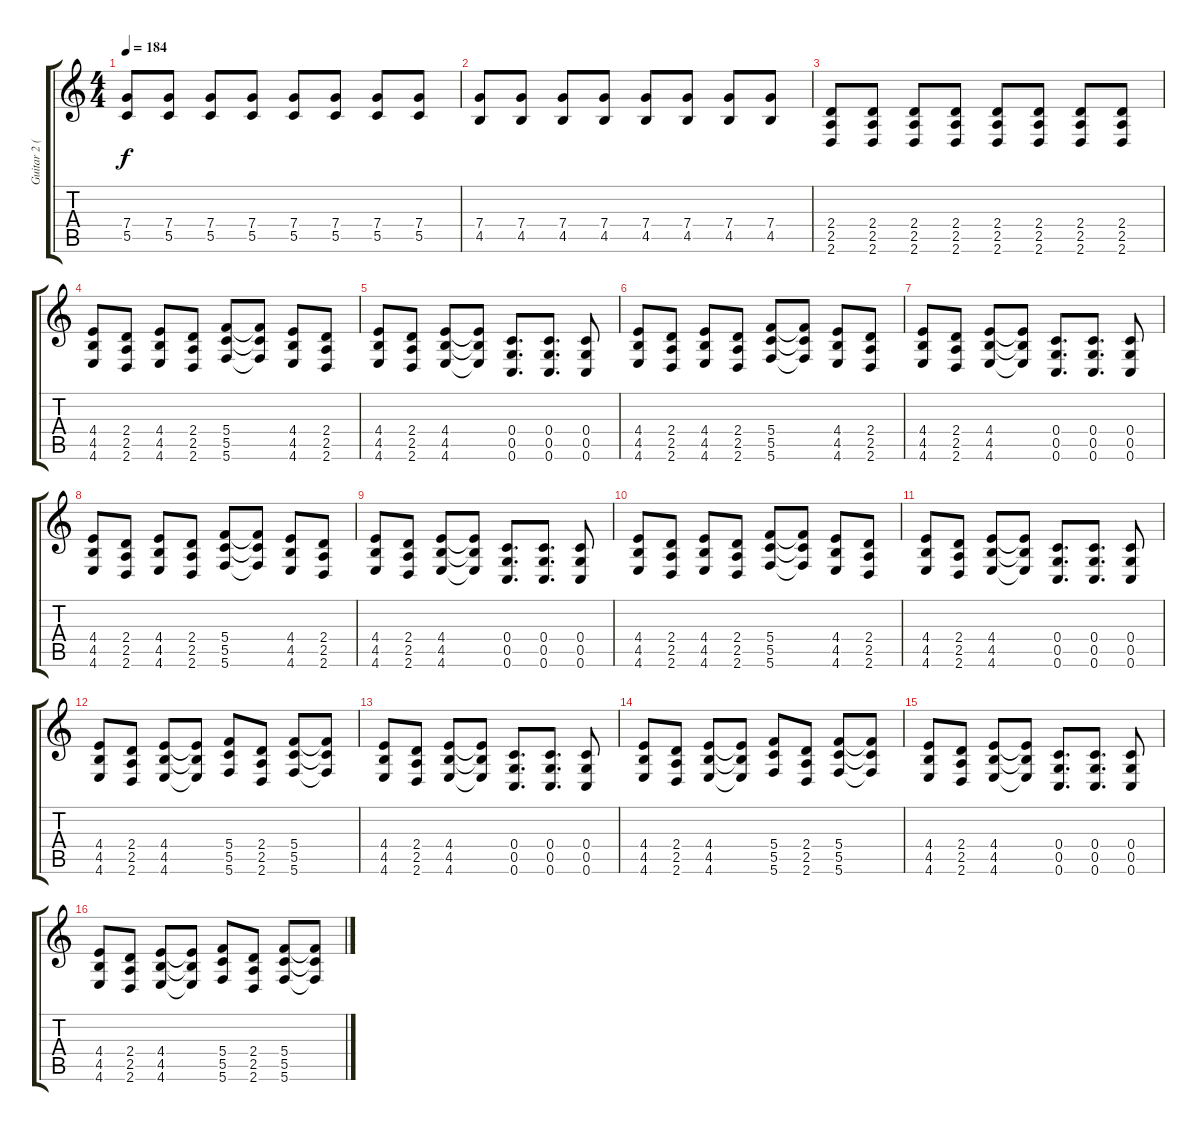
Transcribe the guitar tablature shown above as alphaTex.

\track ("Guitar 2 (Distorted- Padget)" "Guitar 2 (") {instrument distortionguitar}
\staff {score tabs}
\tuning (D4 A3 F3 C3 G2 C2) {hide}
\ts (4 4)
\tempo 184
\clef g2
\ks c
(7.4 5.5).8{dy f} (7.4 5.5).8 (7.4 5.5).8 (7.4 5.5).8 (7.4 5.5).8 (7.4 5.5).8 (7.4 5.5).8 (7.4 5.5).8 |
(7.4 4.5).8 (7.4 4.5).8 (7.4 4.5).8 (7.4 4.5).8 (7.4 4.5).8 (7.4 4.5).8 (7.4 4.5).8 (7.4 4.5).8 |
(2.4 2.5 2.6).8 (2.4 2.5 2.6).8 (2.4 2.5 2.6).8 (2.4 2.5 2.6).8 (2.4 2.5 2.6).8 (2.4 2.5 2.6).8 (2.4 2.5 2.6).8 (2.4 2.5 2.6).8 |
(4.4 4.5 4.6).8 (2.4 2.5 2.6).8 (4.4 4.5 4.6).8 (2.4 2.5 2.6).8 (5.4 5.5 5.6).8 (5.4{t} 5.5{t} 5.6{t}).8 (4.4 4.5 4.6).8 (2.4 2.5 2.6).8 |
(4.4 4.5 4.6).8 (2.4 2.5 2.6).8 (4.4 4.5 4.6).8 (4.4{t} 4.5{t} 4.6{t}).8 (0.4 0.5 0.6).8{d} (0.4 0.5 0.6).8{d} (0.4 0.5 0.6).8 |
(4.4 4.5 4.6).8 (2.4 2.5 2.6).8 (4.4 4.5 4.6).8 (2.4 2.5 2.6).8 (5.4 5.5 5.6).8 (5.4{t} 5.5{t} 5.6{t}).8 (4.4 4.5 4.6).8 (2.4 2.5 2.6).8 |
(4.4 4.5 4.6).8 (2.4 2.5 2.6).8 (4.4 4.5 4.6).8 (4.4{t} 4.5{t} 4.6{t}).8 (0.4 0.5 0.6).8{d} (0.4 0.5 0.6).8{d} (0.4 0.5 0.6).8 |
(4.4 4.5 4.6).8 (2.4 2.5 2.6).8 (4.4 4.5 4.6).8 (2.4 2.5 2.6).8 (5.4 5.5 5.6).8 (5.4{t} 5.5{t} 5.6{t}).8 (4.4 4.5 4.6).8 (2.4 2.5 2.6).8 |
(4.4 4.5 4.6).8 (2.4 2.5 2.6).8 (4.4 4.5 4.6).8 (4.4{t} 4.5{t} 4.6{t}).8 (0.4 0.5 0.6).8{d} (0.4 0.5 0.6).8{d} (0.4 0.5 0.6).8 |
(4.4 4.5 4.6).8 (2.4 2.5 2.6).8 (4.4 4.5 4.6).8 (2.4 2.5 2.6).8 (5.4 5.5 5.6).8 (5.4{t} 5.5{t} 5.6{t}).8 (4.4 4.5 4.6).8 (2.4 2.5 2.6).8 |
(4.4 4.5 4.6).8 (2.4 2.5 2.6).8 (4.4 4.5 4.6).8 (4.4{t} 4.5{t} 4.6{t}).8 (0.4 0.5 0.6).8{d} (0.4 0.5 0.6).8{d} (0.4 0.5 0.6).8 |
(4.4 4.5 4.6).8 (2.4 2.5 2.6).8 (4.4 4.5 4.6).8 (4.4{t} 4.5{t} 4.6{t}).8 (5.4 5.5 5.6).8 (2.4 2.5 2.6).8 (5.4 5.5 5.6).8 (5.4{t} 5.5{t} 5.6{t}).8 |
(4.4 4.5 4.6).8 (2.4 2.5 2.6).8 (4.4 4.5 4.6).8 (4.4{t} 4.5{t} 4.6{t}).8 (0.4 0.5 0.6).8{d} (0.4 0.5 0.6).8{d} (0.4 0.5 0.6).8 |
(4.4 4.5 4.6).8 (2.4 2.5 2.6).8 (4.4 4.5 4.6).8 (4.4{t} 4.5{t} 4.6{t}).8 (5.4 5.5 5.6).8 (2.4 2.5 2.6).8 (5.4 5.5 5.6).8 (5.4{t} 5.5{t} 5.6{t}).8 |
(4.4 4.5 4.6).8 (2.4 2.5 2.6).8 (4.4 4.5 4.6).8 (4.4{t} 4.5{t} 4.6{t}).8 (0.4 0.5 0.6).8{d} (0.4 0.5 0.6).8{d} (0.4 0.5 0.6).8 |
(4.4 4.5 4.6).8 (2.4 2.5 2.6).8 (4.4 4.5 4.6).8 (4.4{t} 4.5{t} 4.6{t}).8 (5.4 5.5 5.6).8 (2.4 2.5 2.6).8 (5.4 5.5 5.6).8 (5.4{t} 5.5{t} 5.6{t}).8
